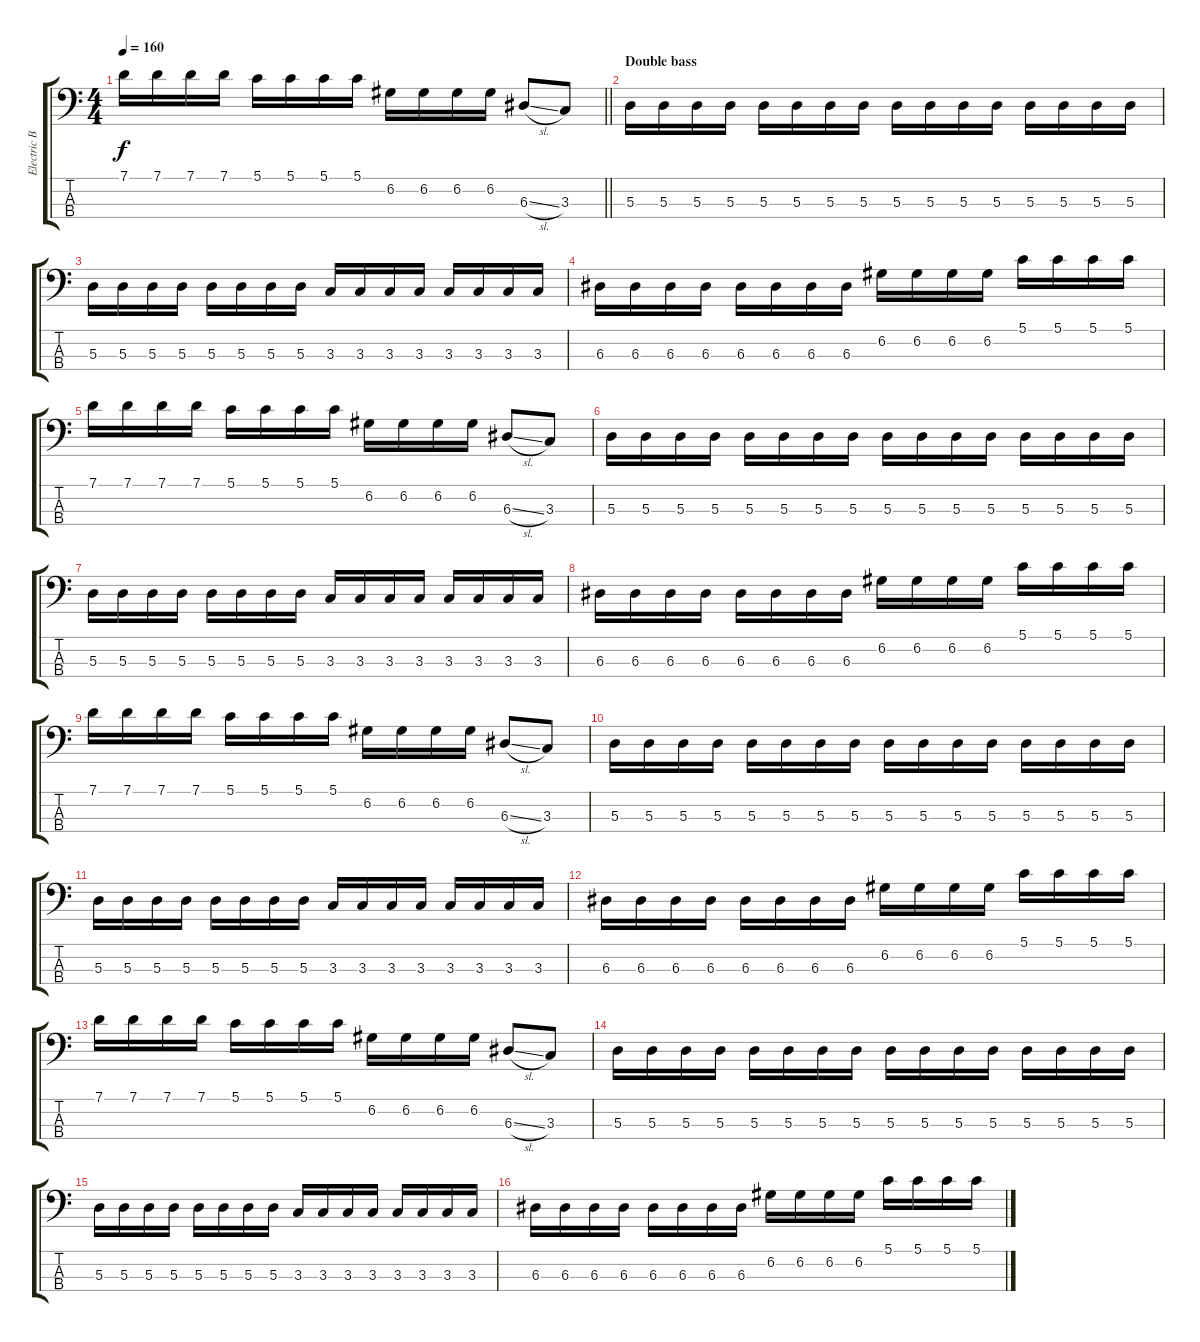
\track ("Electric Bass" "Electric B") {solo instrument electricbasspick}
\staff {score tabs}
\tuning (G2 D2 A1 E1) {hide}
\ts (4 4)
\tempo 160
\clef f4
\barLineRight lightlight
\ks c
7.1.16{dy f} 7.1.16 7.1.16 7.1.16 5.1.16 5.1.16 5.1.16 5.1.16 6.2.16 6.2.16 6.2.16 6.2.16 6.3{sl}.8 3.3.8 |
\section ("" "Double bass")
5.3.16 5.3.16 5.3.16 5.3.16 5.3.16 5.3.16 5.3.16 5.3.16 5.3.16 5.3.16 5.3.16 5.3.16 5.3.16 5.3.16 5.3.16 5.3.16 |
5.3.16 5.3.16 5.3.16 5.3.16 5.3.16 5.3.16 5.3.16 5.3.16 3.3.16 3.3.16 3.3.16 3.3.16 3.3.16 3.3.16 3.3.16 3.3.16 |
6.3.16 6.3.16 6.3.16 6.3.16 6.3.16 6.3.16 6.3.16 6.3.16 6.2.16 6.2.16 6.2.16 6.2.16 5.1.16 5.1.16 5.1.16 5.1.16 |
7.1.16 7.1.16 7.1.16 7.1.16 5.1.16 5.1.16 5.1.16 5.1.16 6.2.16 6.2.16 6.2.16 6.2.16 6.3{sl}.8 3.3.8 |
5.3.16 5.3.16 5.3.16 5.3.16 5.3.16 5.3.16 5.3.16 5.3.16 5.3.16 5.3.16 5.3.16 5.3.16 5.3.16 5.3.16 5.3.16 5.3.16 |
5.3.16 5.3.16 5.3.16 5.3.16 5.3.16 5.3.16 5.3.16 5.3.16 3.3.16 3.3.16 3.3.16 3.3.16 3.3.16 3.3.16 3.3.16 3.3.16 |
6.3.16 6.3.16 6.3.16 6.3.16 6.3.16 6.3.16 6.3.16 6.3.16 6.2.16 6.2.16 6.2.16 6.2.16 5.1.16 5.1.16 5.1.16 5.1.16 |
7.1.16 7.1.16 7.1.16 7.1.16 5.1.16 5.1.16 5.1.16 5.1.16 6.2.16 6.2.16 6.2.16 6.2.16 6.3{sl}.8 3.3.8 |
5.3.16 5.3.16 5.3.16 5.3.16 5.3.16 5.3.16 5.3.16 5.3.16 5.3.16 5.3.16 5.3.16 5.3.16 5.3.16 5.3.16 5.3.16 5.3.16 |
5.3.16 5.3.16 5.3.16 5.3.16 5.3.16 5.3.16 5.3.16 5.3.16 3.3.16 3.3.16 3.3.16 3.3.16 3.3.16 3.3.16 3.3.16 3.3.16 |
6.3.16 6.3.16 6.3.16 6.3.16 6.3.16 6.3.16 6.3.16 6.3.16 6.2.16 6.2.16 6.2.16 6.2.16 5.1.16 5.1.16 5.1.16 5.1.16 |
7.1.16 7.1.16 7.1.16 7.1.16 5.1.16 5.1.16 5.1.16 5.1.16 6.2.16 6.2.16 6.2.16 6.2.16 6.3{sl}.8 3.3.8 |
5.3.16 5.3.16 5.3.16 5.3.16 5.3.16 5.3.16 5.3.16 5.3.16 5.3.16 5.3.16 5.3.16 5.3.16 5.3.16 5.3.16 5.3.16 5.3.16 |
5.3.16 5.3.16 5.3.16 5.3.16 5.3.16 5.3.16 5.3.16 5.3.16 3.3.16 3.3.16 3.3.16 3.3.16 3.3.16 3.3.16 3.3.16 3.3.16 |
6.3.16 6.3.16 6.3.16 6.3.16 6.3.16 6.3.16 6.3.16 6.3.16 6.2.16 6.2.16 6.2.16 6.2.16 5.1.16 5.1.16 5.1.16 5.1.16
